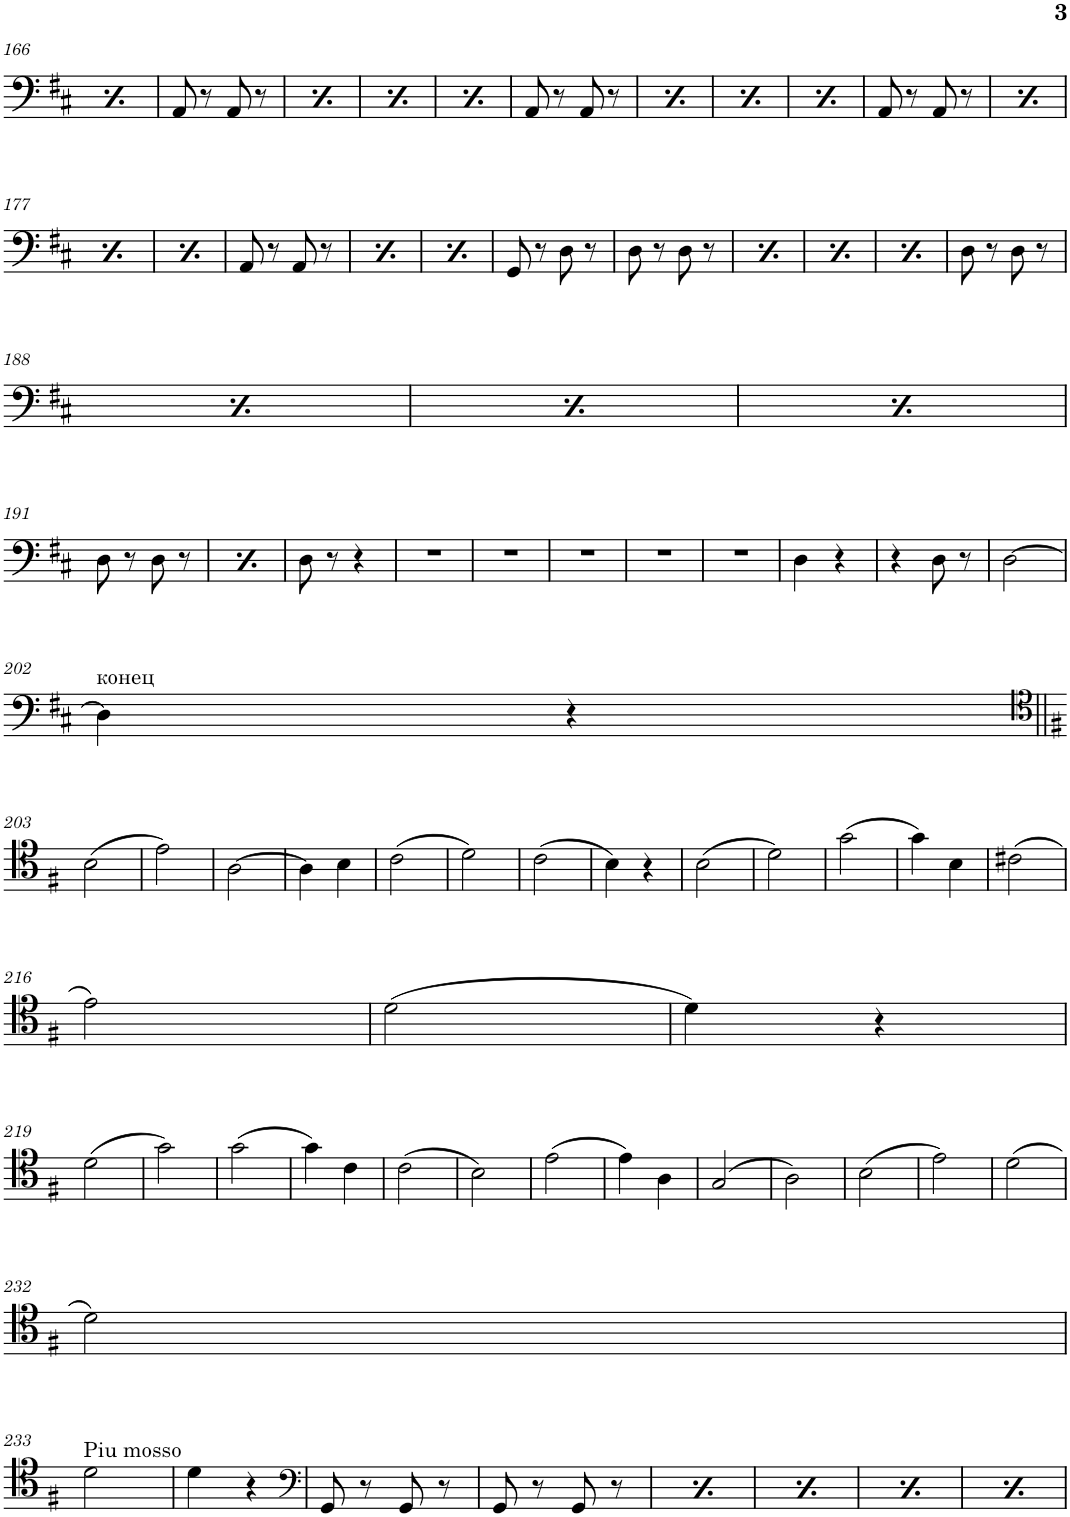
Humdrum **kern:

**kern
*part1
*staff1
*I"Piano
*I'Pno.
!!LO:PB:g=z
*clefF4
*k[f#c#]
*M2/4
=166
8AA/
8r
8AA/
8r
=167
8AA/
8r
8AA/
8r
=168
8AA/
8r
8AA/
8r
=169
8AA/
8r
8AA/
8r
=170
8AA/
8r
8AA/
8r
=171
8AA/
8r
8AA/
8r
=172
8AA/
8r
8AA/
8r
=173
8AA/
8r
8AA/
8r
=174
8AA/
8r
8AA/
8r
=175
8AA/
8r
8AA/
8r
=176
8AA/
8r
8AA/
8r
!!LO:LB:g=z
=177
8AA/
8r
8AA/
8r
=178
8AA/
8r
8AA/
8r
=179
8AA/
8r
8AA/
8r
=180
8AA/
8r
8AA/
8r
=181
8AA/
8r
8AA/
8r
=182
8GG/
8r
8D\
8r
=183
8D\
8r
8D\
8r
=184
8D\
8r
8D\
8r
=185
8D\
8r
8D\
8r
=186
8D\
8r
8D\
8r
=187
8D\
8r
8D\
8r
!!LO:LB:g=z
=188
8D\
8r
8D\
8r
=189
8D\
8r
8D\
8r
=190
8D\
8r
8D\
8r
!!LO:LB:g=z
=191
8D\
8r
8D\
8r
=192
8D\
8r
8D\
8r
=193
8D\
8r
4r
=194
2r
=195
2r
=196
2r
=197
2r
=198
2r
=199
4D\
4r
=200
4r
8D\
8r
=201
[2D\
!!LO:LB:g=z
=202
!LO:TX:a:t=конец
4D\]
4r
!!LO:LB:g=z
=203||
*clefC4
*k[f#]
(2B\
=204
2e\)
=205
[2A\
=206
4A\]
4B\
=207
(2c\
=208
2d\)
=209
(2c\
=210
4B\)
4r
=211
(2B\
=212
2d\)
=213
(2g\
=214
4g\)
4B\
=215
(2c#X\
!!LO:LB:g=z
=216
2e\)
=217
(2d\
=218
4d\)
4r
!!LO:LB:g=z
=219
(2d\
=220
2g\)
=221
(2g\
=222
4g\)
4c\
=223
(2c\
=224
2B\)
=225
(2e\
=226
4e\)
4A\
=227
(2G/
=228
2A\)
=229
(2B\
=230
2e\)
=231
(2d\
!!LO:LB:g=z
=232
2d\)
!!LO:LB:g=z
=233
!LO:TX:a:t=Piu mosso
2d\
=234
4d\
4r
=235
*clefF4
8GG/
8r
8GG/
8r
=236
8GG/
8r
8GG/
8r
=237
8GG/
8r
8GG/
8r
=238
8GG/
8r
8GG/
8r
=239
8GG/
8r
8GG/
8r
=240
8GG/
8r
8GG/
8r
=
*-
